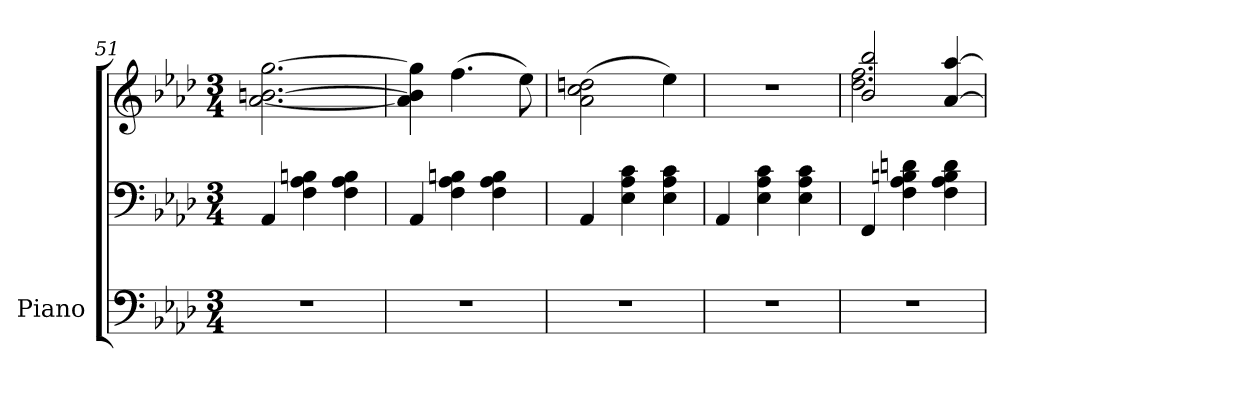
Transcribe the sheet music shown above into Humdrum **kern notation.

**kern	**kern	**kern
*part1	*part1	*part1
*staff3	*staff2	*staff1
*I"Piano	*	*
*I'Pno.	*	*
*clefF4	*clefF4	*clefG2
*k[b-e-a-d-]	*k[b-e-a-d-]	*k[b-e-a-d-]
*M3/4	*M3/4	*M3/4
=51	=51	=51
2.r	4AA-/	[2.a-\ [2.bn\ [2.gg\
.	4F\ 4A-\ 4Bn\	.
.	4F\ 4A-\ 4B\	.
=52	=52	=52
2.r	4AA-/	4a-\] 4b\] 4gg\]
.	4F\ 4A-\ 4Bn\	(>4.ff\
.	4F\ 4A-\ 4B\	.
.	.	8ee-\)
=53	=53	=53
2.r	4AA-/	(>2a-\ 2cc\ 2ddn\
.	4E-\ 4A-\ 4c\	.
.	4E-\ 4A-\ 4c\	4ee-\)
=54	=54	=54
2.r	4AA-/	2.r
.	4E-\ 4A-\ 4c\	.
.	4E-\ 4A-\ 4c\	.
!!LO:PB:g=z
=55	=55	=55
*	*	*^
2.r	4FF/	2b-/ 2bb-/	2.dd-\ 2.ff\
.	4F\ 4A-\ 4Bn\ 4dn\	.	.
.	4F\ 4A-\ 4B\ 4d\	[4a-/ [4aa-/	.
*	*	*v	*v
=	=	=
*-	*-	*-
